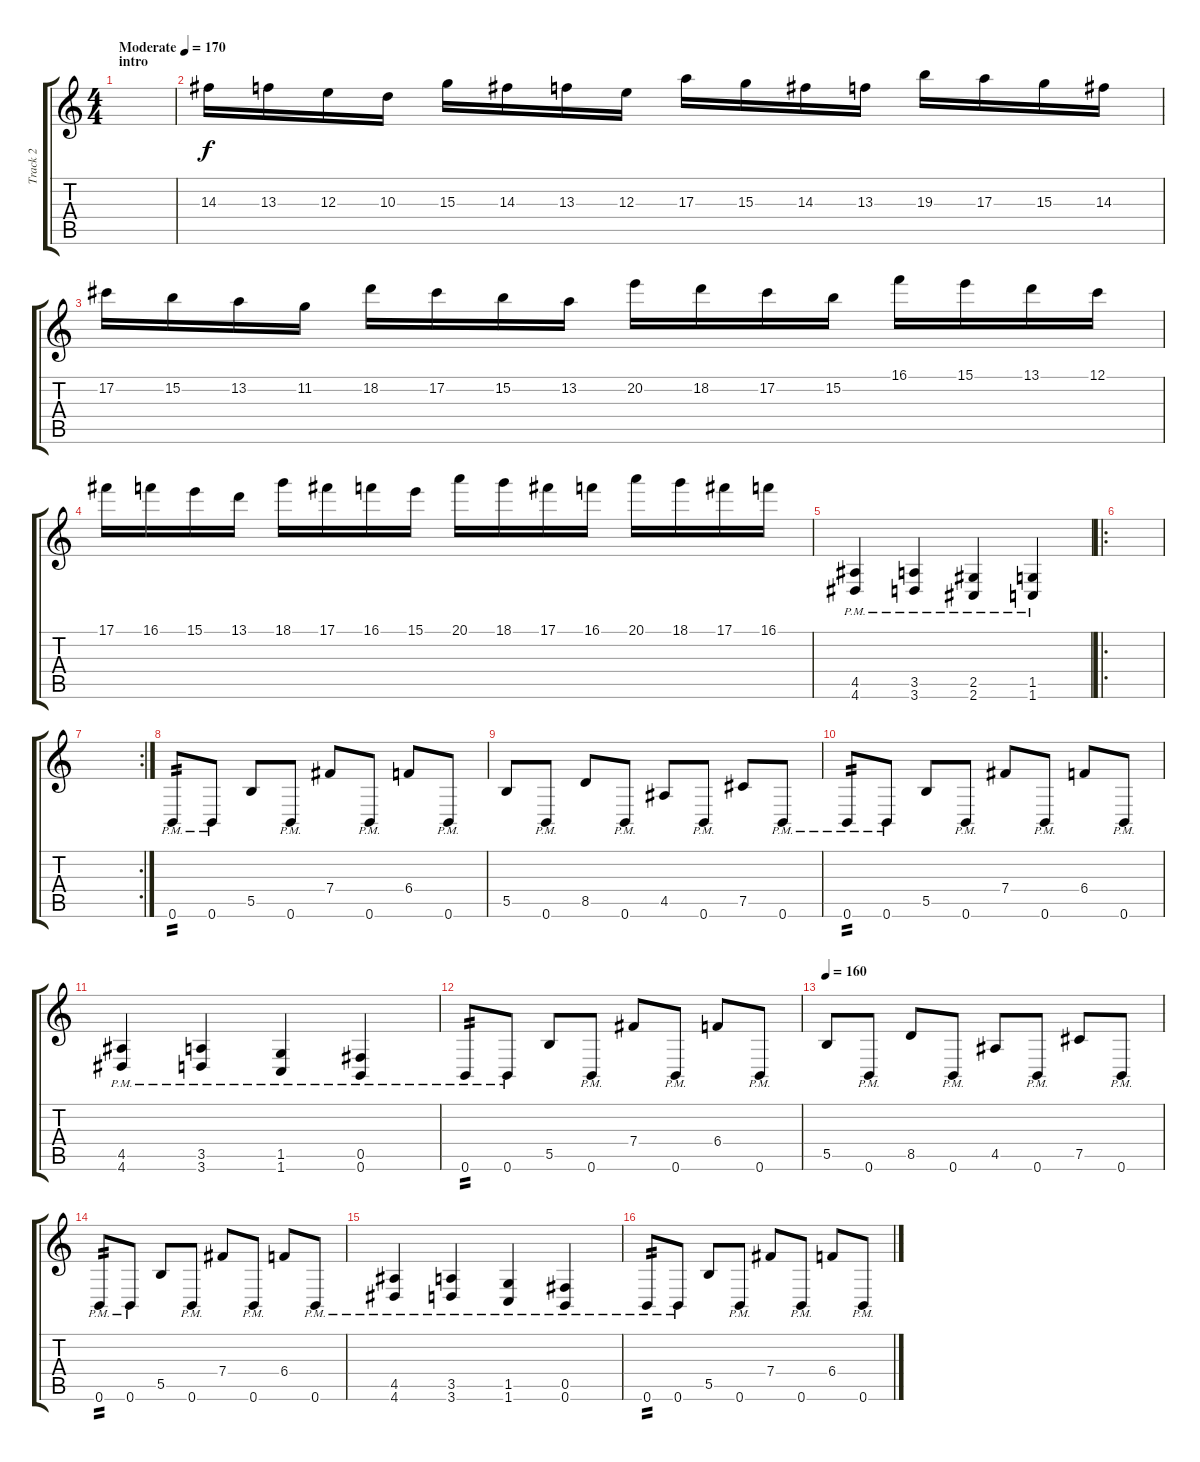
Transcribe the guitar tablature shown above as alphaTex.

\track ("Track 2" "Track 2") {instrument distortionguitar}
\staff {score tabs}
\tuning (Db4 Ab3 E3 B2 Gb2 B1) {hide}
\ts (4 4)
\section ("" "intro")
\tempo (170 "Moderate")
\clef g2
\ks c
|
14.3.16 13.3.16 12.3.16 10.3.16 15.3.16 14.3.16 13.3.16 12.3.16 17.3.16 15.3.16 14.3.16 13.3.16 19.3.16 17.3.16 15.3.16 14.3.16 |
17.2.16 15.2.16 13.2.16 11.2.16 18.2.16 17.2.16 15.2.16 13.2.16 20.2.16 18.2.16 17.2.16 15.2.16 16.1.16 15.1.16 13.1.16 12.1.16 |
17.1.16 16.1.16 15.1.16 13.1.16 18.1.16 17.1.16 16.1.16 15.1.16 20.1.16 18.1.16 17.1.16 16.1.16 20.1.16 18.1.16 17.1.16 16.1.16 |
(4.5{pm} 4.6{pm}).4 (3.5{pm} 3.6{pm}).4 (2.5{pm} 2.6{pm}).4 (1.5{pm} 1.6{pm}).4 |
\ro
|
\rc 2
|
0.6{pm}.8{tp 2} 0.6{pm}.8 5.5.8 0.6{pm}.8 7.4.8 0.6{pm}.8 6.4.8 0.6{pm}.8 |
5.5.8 0.6{pm}.8 8.5.8 0.6{pm}.8 4.5.8 0.6{pm}.8 7.5.8 0.6{pm}.8 |
0.6{pm}.8{tp 2} 0.6{pm}.8 5.5.8 0.6{pm}.8 7.4.8 0.6{pm}.8 6.4.8 0.6{pm}.8 |
(4.5{pm} 4.6{pm}).4 (3.5{pm} 3.6{pm}).4 (1.5{pm} 1.6{pm}).4 (0.5{pm} 0.6{pm}).4 |
0.6{pm}.8{tp 2} 0.6{pm}.8 5.5.8 0.6{pm}.8 7.4.8 0.6{pm}.8 6.4.8 0.6{pm}.8 |
\tempo 160
5.5.8 0.6{pm}.8 8.5.8 0.6{pm}.8 4.5.8 0.6{pm}.8 7.5.8 0.6{pm}.8 |
0.6{pm}.8{tp 2} 0.6{pm}.8 5.5.8 0.6{pm}.8 7.4.8 0.6{pm}.8 6.4.8 0.6{pm}.8 |
(4.5{pm} 4.6{pm}).4 (3.5{pm} 3.6{pm}).4 (1.5{pm} 1.6{pm}).4 (0.5{pm} 0.6{pm}).4 |
0.6{pm}.8{tp 2} 0.6{pm}.8 5.5.8 0.6{pm}.8 7.4.8 0.6{pm}.8 6.4.8 0.6{pm}.8
